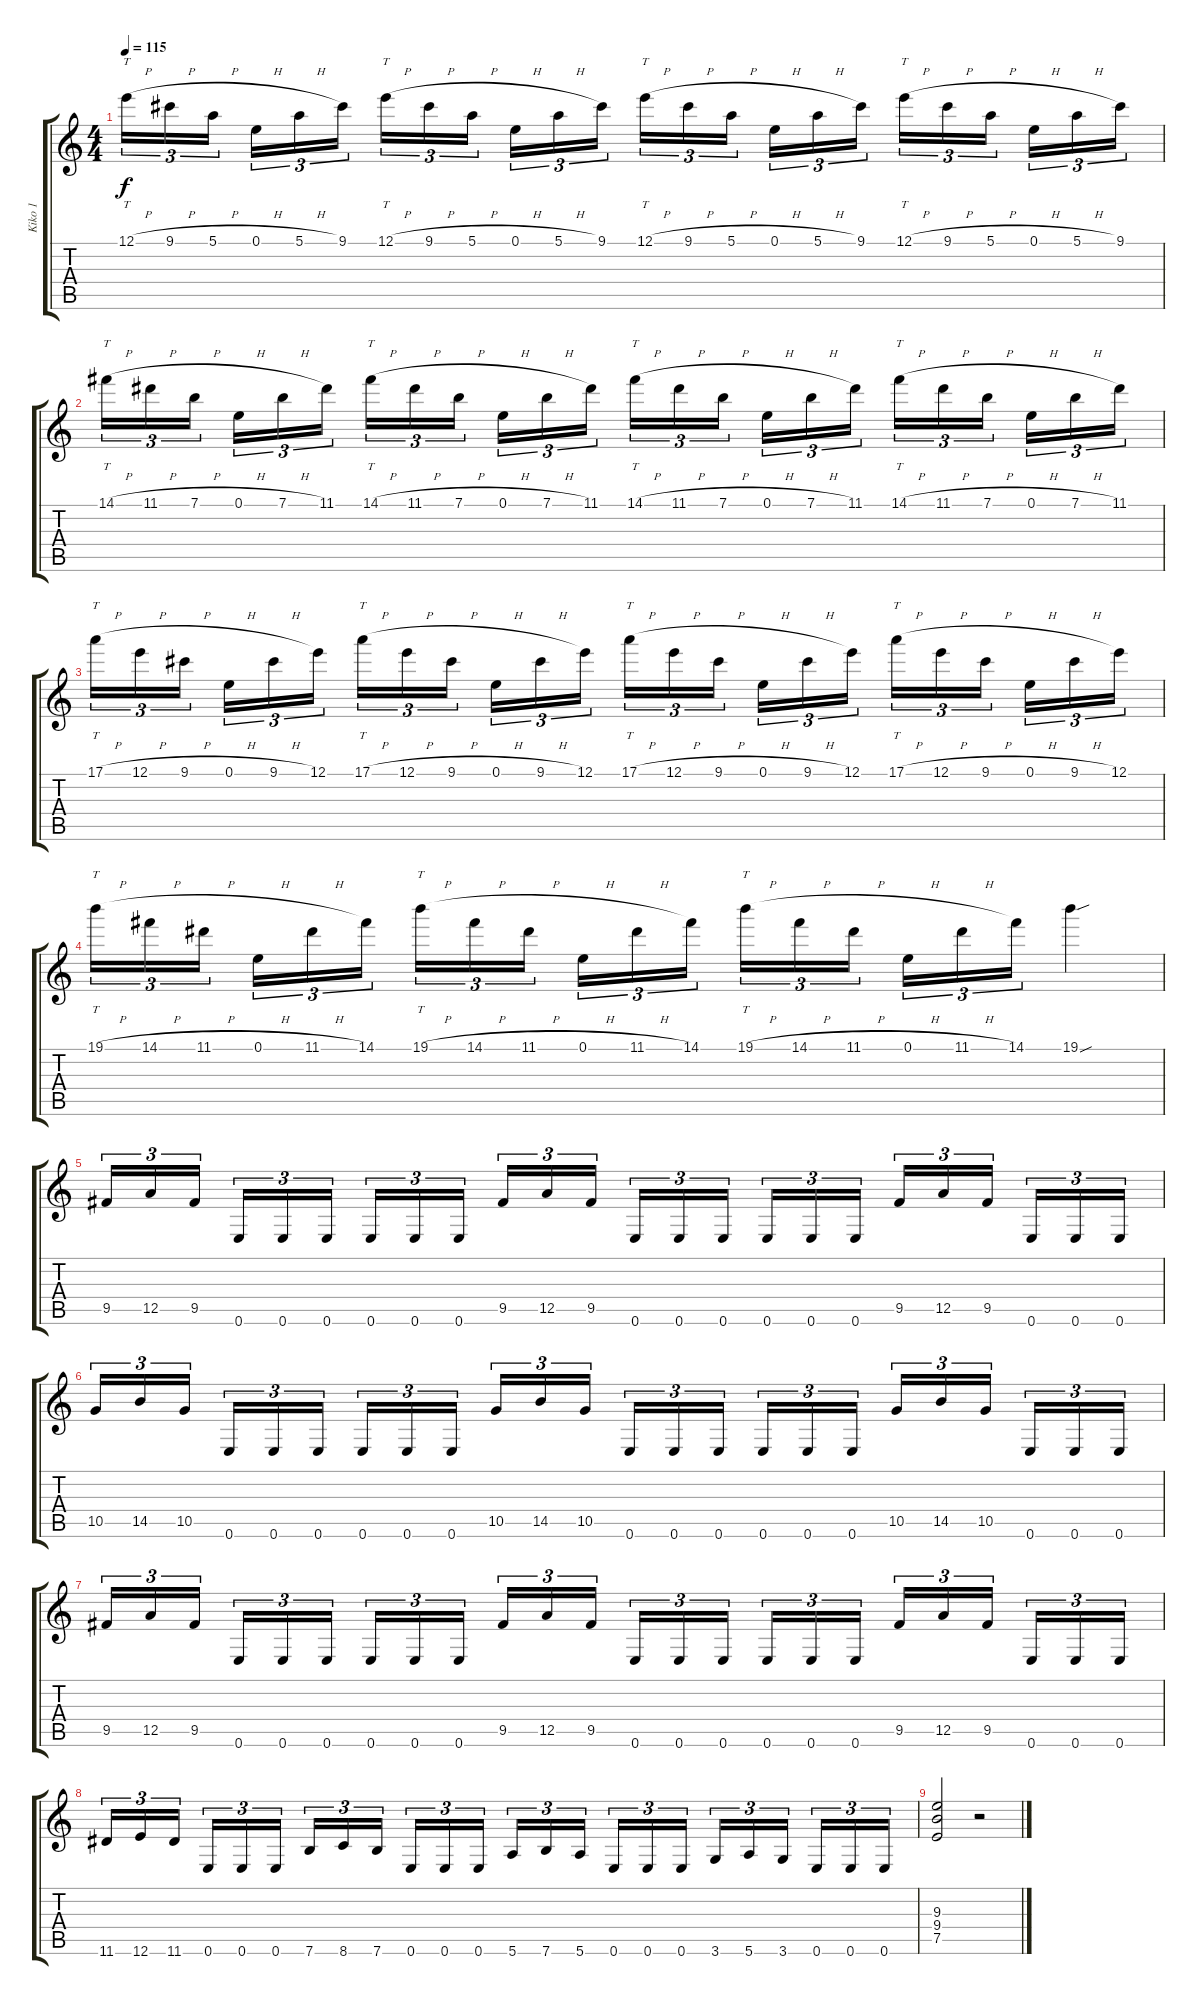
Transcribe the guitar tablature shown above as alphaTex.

\track ("Kiko 1" "Kiko 1") {instrument overdrivenguitar}
\staff {score tabs}
\tuning (E4 B3 G3 D3 A2 E2) {hide}
\ts (4 4)
\tempo 115
\clef g2
\ks c
12.1{h}.16{tt tu (3 2) dy f} 9.1{h}.16{tu (3 2)} 5.1{h}.16{tu (3 2) beam splitsecondary} 0.1{h}.16{tu (3 2)} 5.1{h}.16{tu (3 2)} 9.1.16{tu (3 2)} 12.1{h}.16{tt tu (3 2)} 9.1{h}.16{tu (3 2)} 5.1{h}.16{tu (3 2) beam splitsecondary} 0.1{h}.16{tu (3 2)} 5.1{h}.16{tu (3 2)} 9.1.16{tu (3 2)} 12.1{h}.16{tt tu (3 2)} 9.1{h}.16{tu (3 2)} 5.1{h}.16{tu (3 2) beam splitsecondary} 0.1{h}.16{tu (3 2)} 5.1{h}.16{tu (3 2)} 9.1.16{tu (3 2)} 12.1{h}.16{tt tu (3 2)} 9.1{h}.16{tu (3 2)} 5.1{h}.16{tu (3 2) beam splitsecondary} 0.1{h}.16{tu (3 2)} 5.1{h}.16{tu (3 2)} 9.1.16{tu (3 2)} |
14.1{h}.16{tt tu (3 2)} 11.1{h}.16{tu (3 2)} 7.1{h}.16{tu (3 2) beam splitsecondary} 0.1{h}.16{tu (3 2)} 7.1{h}.16{tu (3 2)} 11.1.16{tu (3 2)} 14.1{h}.16{tt tu (3 2)} 11.1{h}.16{tu (3 2)} 7.1{h}.16{tu (3 2) beam splitsecondary} 0.1{h}.16{tu (3 2)} 7.1{h}.16{tu (3 2)} 11.1.16{tu (3 2)} 14.1{h}.16{tt tu (3 2)} 11.1{h}.16{tu (3 2)} 7.1{h}.16{tu (3 2) beam splitsecondary} 0.1{h}.16{tu (3 2)} 7.1{h}.16{tu (3 2)} 11.1.16{tu (3 2)} 14.1{h}.16{tt tu (3 2)} 11.1{h}.16{tu (3 2)} 7.1{h}.16{tu (3 2) beam splitsecondary} 0.1{h}.16{tu (3 2)} 7.1{h}.16{tu (3 2)} 11.1.16{tu (3 2)} |
17.1{h}.16{tt tu (3 2)} 12.1{h}.16{tu (3 2)} 9.1{h}.16{tu (3 2) beam splitsecondary} 0.1{h}.16{tu (3 2)} 9.1{h}.16{tu (3 2)} 12.1.16{tu (3 2)} 17.1{h}.16{tt tu (3 2)} 12.1{h}.16{tu (3 2)} 9.1{h}.16{tu (3 2) beam splitsecondary} 0.1{h}.16{tu (3 2)} 9.1{h}.16{tu (3 2)} 12.1.16{tu (3 2)} 17.1{h}.16{tt tu (3 2)} 12.1{h}.16{tu (3 2)} 9.1{h}.16{tu (3 2) beam splitsecondary} 0.1{h}.16{tu (3 2)} 9.1{h}.16{tu (3 2)} 12.1.16{tu (3 2)} 17.1{h}.16{tt tu (3 2)} 12.1{h}.16{tu (3 2)} 9.1{h}.16{tu (3 2) beam splitsecondary} 0.1{h}.16{tu (3 2)} 9.1{h}.16{tu (3 2)} 12.1.16{tu (3 2)} |
19.1{h}.16{tt tu (3 2)} 14.1{h}.16{tu (3 2)} 11.1{h}.16{tu (3 2) beam splitsecondary} 0.1{h}.16{tu (3 2)} 11.1{h}.16{tu (3 2)} 14.1.16{tu (3 2)} 19.1{h}.16{tt tu (3 2)} 14.1{h}.16{tu (3 2)} 11.1{h}.16{tu (3 2) beam splitsecondary} 0.1{h}.16{tu (3 2)} 11.1{h}.16{tu (3 2)} 14.1.16{tu (3 2)} 19.1{h}.16{tt tu (3 2)} 14.1{h}.16{tu (3 2)} 11.1{h}.16{tu (3 2) beam splitsecondary} 0.1{h}.16{tu (3 2)} 11.1{h}.16{tu (3 2)} 14.1.16{tu (3 2)} 19.1{sou}.4 |
9.5.16{tu (3 2)} 12.5.16{tu (3 2)} 9.5.16{tu (3 2) beam splitsecondary} 0.6.16{tu (3 2)} 0.6.16{tu (3 2)} 0.6.16{tu (3 2)} 0.6.16{tu (3 2)} 0.6.16{tu (3 2)} 0.6.16{tu (3 2) beam splitsecondary} 9.5.16{tu (3 2)} 12.5.16{tu (3 2)} 9.5.16{tu (3 2)} 0.6.16{tu (3 2)} 0.6.16{tu (3 2)} 0.6.16{tu (3 2) beam splitsecondary} 0.6.16{tu (3 2)} 0.6.16{tu (3 2)} 0.6.16{tu (3 2)} 9.5.16{tu (3 2)} 12.5.16{tu (3 2)} 9.5.16{tu (3 2) beam splitsecondary} 0.6.16{tu (3 2)} 0.6.16{tu (3 2)} 0.6.16{tu (3 2)} |
10.5.16{tu (3 2)} 14.5.16{tu (3 2)} 10.5.16{tu (3 2) beam splitsecondary} 0.6.16{tu (3 2)} 0.6.16{tu (3 2)} 0.6.16{tu (3 2)} 0.6.16{tu (3 2)} 0.6.16{tu (3 2)} 0.6.16{tu (3 2) beam splitsecondary} 10.5.16{tu (3 2)} 14.5.16{tu (3 2)} 10.5.16{tu (3 2)} 0.6.16{tu (3 2)} 0.6.16{tu (3 2)} 0.6.16{tu (3 2) beam splitsecondary} 0.6.16{tu (3 2)} 0.6.16{tu (3 2)} 0.6.16{tu (3 2)} 10.5.16{tu (3 2)} 14.5.16{tu (3 2)} 10.5.16{tu (3 2) beam splitsecondary} 0.6.16{tu (3 2)} 0.6.16{tu (3 2)} 0.6.16{tu (3 2)} |
9.5.16{tu (3 2)} 12.5.16{tu (3 2)} 9.5.16{tu (3 2) beam splitsecondary} 0.6.16{tu (3 2)} 0.6.16{tu (3 2)} 0.6.16{tu (3 2)} 0.6.16{tu (3 2)} 0.6.16{tu (3 2)} 0.6.16{tu (3 2) beam splitsecondary} 9.5.16{tu (3 2)} 12.5.16{tu (3 2)} 9.5.16{tu (3 2)} 0.6.16{tu (3 2)} 0.6.16{tu (3 2)} 0.6.16{tu (3 2) beam splitsecondary} 0.6.16{tu (3 2)} 0.6.16{tu (3 2)} 0.6.16{tu (3 2)} 9.5.16{tu (3 2)} 12.5.16{tu (3 2)} 9.5.16{tu (3 2) beam splitsecondary} 0.6.16{tu (3 2)} 0.6.16{tu (3 2)} 0.6.16{tu (3 2)} |
11.6.16{tu (3 2)} 12.6.16{tu (3 2)} 11.6.16{tu (3 2) beam splitsecondary} 0.6.16{tu (3 2)} 0.6.16{tu (3 2)} 0.6.16{tu (3 2)} 7.6.16{tu (3 2)} 8.6.16{tu (3 2)} 7.6.16{tu (3 2) beam splitsecondary} 0.6.16{tu (3 2)} 0.6.16{tu (3 2)} 0.6.16{tu (3 2)} 5.6.16{tu (3 2)} 7.6.16{tu (3 2)} 5.6.16{tu (3 2) beam splitsecondary} 0.6.16{tu (3 2)} 0.6.16{tu (3 2)} 0.6.16{tu (3 2)} 3.6.16{tu (3 2)} 5.6.16{tu (3 2)} 3.6.16{tu (3 2) beam splitsecondary} 0.6.16{tu (3 2)} 0.6.16{tu (3 2)} 0.6.16{tu (3 2)} |
(9.3 9.4 7.5).2 r.2
